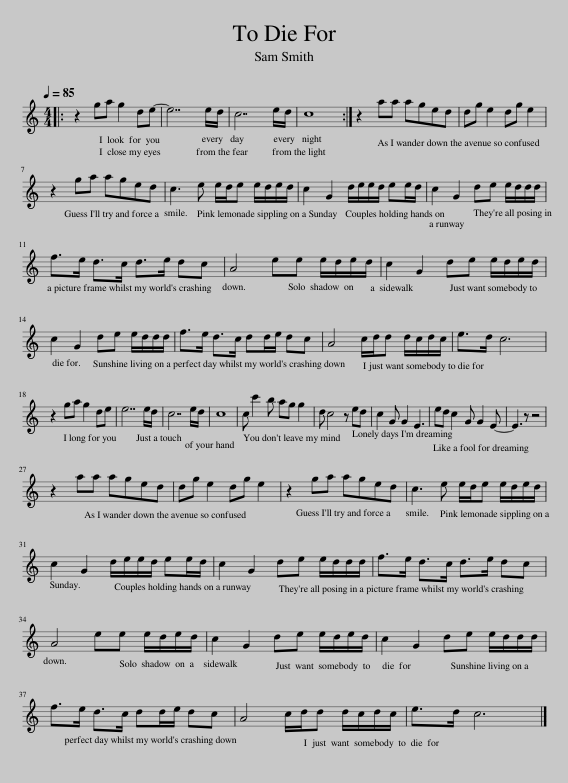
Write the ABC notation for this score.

X:1
L:1/8
Q:1/4=85
M:4/4
I:linebreak $
K:C
V:1 treble
V:1
|: z2 ga g2 de- | e7 e/d/ | c7 e/d/ | c8 :| z2 aa aged | %5
 dg e2 dg e2 |$ z2 ga aged | c3 e e/d/e e/d/e/d/ | c2 G2 d/e/e/d/ ee/d/ | c2 G2 de e/d/d/d/ |$ %10
 f>e d>c d>e dc | A4 ee e/d/e/d/ | c2 G2 de e/d/e/d/ |$ c2 G2 de e/d/d/d/ | f>e d>c dd/e/ dc | %15
 A4 c/d/d d/c/d/c/ | e>d c6 |$ z2 ga g2 de | e7 e/d/ | c7 e/d/ | %20
 c8 | c c'2 b ag g2 | d c4 z ed | c2 G G2 E3 | ed c2 G G2 E- | %25
 E3 z z4 |$ z2 aa aged | dg e2 dg e2 | z2 ga aged | c3 e e/d/e e/d/e/d/ |$ %30
 c2 G2 d/e/e/d/ ee/d/ | c2 G2 de e/d/d/d/ | f>e d>c d>e dc |$ A4 ee e/d/e/d/ | c2 G2 de e/d/e/d/ | %35
 c2 G2 de e/d/d/d/ |$ f>e d>c dd/e/ dc | A4 c/d/d d/c/d/c/ | e>d c6 |] %39
